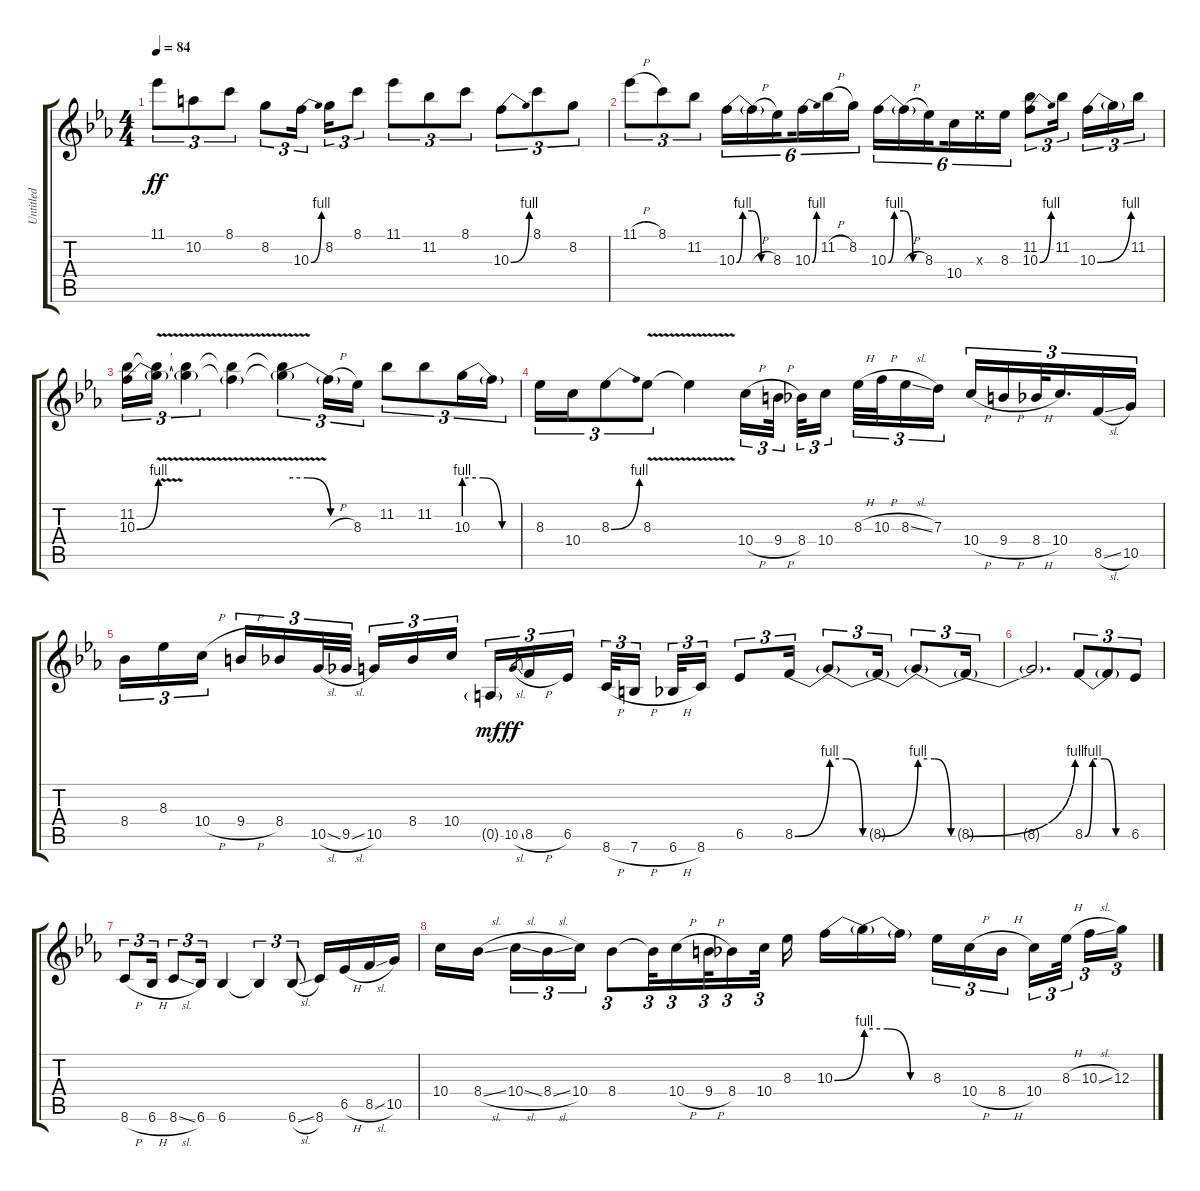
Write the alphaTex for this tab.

\track ("Untitled" "Untitled") {instrument overdrivenguitar}
\staff {score tabs}
\tuning (E4 B3 G3 D3 A2 E2) {hide}
\ts (4 4)
\tempo 84
\clef g2
\ks eb
11.1.8{tu (3 2) dy ff} 10.2.8{tu (3 2)} 8.1.8{tu (3 2)} 8.2.8{tu (3 2)} 10.3{be (bend 0 0 60 4)}.16{tu (3 2) beam splitsecondary} 8.2.16{tu (3 2)} 8.1.8{tu (3 2)} 11.1.8{tu (3 2)} 11.2.8{tu (3 2)} 8.1.8{tu (3 2)} 10.3{be (bend 0 0 60 4)}.8{tu (3 2)} 8.1.8{tu (3 2)} 8.2.8{tu (3 2)} |
11.1{h}.8{tu (3 2)} 8.1.8{tu (3 2)} 11.2.8{tu (3 2)} 10.3{be (custom 0 0 10 4 25 4 40 0 60 0)}.16{tu (6 4)} 10.3{h t}.16{tu (6 4)} 8.3.16{tu (6 4) beam splitsecondary} 10.3{be (bend 0 0 60 4)}.16{tu (6 4)} 11.2{h}.16{tu (6 4)} 8.2.16{tu (6 4)} 10.3{be (custom 0 0 10 4 25 4 40 0 60 0)}.16{tu (6 4)} 10.3{h t}.16{tu (6 4)} 8.3.16{tu (6 4) beam splitsecondary} 10.4.16{tu (6 4)} 8.3{x}.16{tu (6 4)} 8.3.16{tu (6 4)} (11.2 10.3{be (bend 0 0 60 4)}).8{tu (3 2)} 11.2.16{tu (3 2) beam splitsecondary} 10.3{be (bend 0 0 60 4)}.16{tu (3 2)} 10.3{t}.16{tu (3 2)} 11.2.16{tu (3 2)} |
(11.2 10.3{be (bend 0 0 60 4)}).16{tu (3 2)} (11.2{v t} 10.3{v t}).16{tu (3 2)} (11.2{v t} 10.3{v t}).4{tu (3 2)} (11.2{v t} 10.3{v t}).4 (11.2{t} 10.3{be (custom 0 4 20 4 40 0 60 0) t}).4{tu (3 2)} 10.3{h t}.16{tu (3 2)} 8.3.16{tu (3 2)} 11.2.8{tu (3 2)} 11.2.8{tu (3 2)} 10.3{be (custom 0 4 20 4 40 0 60 0)}.16{tu (3 2)} 10.3{t}.16{tu (3 2)} |
8.3.16{tu (3 2)} 10.4.16{tu (3 2)} 8.3{be (bend 0 0 60 4)}.8{tu (3 2)} 8.3{v}.8{tu (3 2)} 8.3{v t}.4 10.4{h}.16{tu (3 2)} 9.4{h}.32{tu (3 2) beam splitsecondary} 8.4.32{tu (3 2)} 10.4.16{tu (3 2) beam splitsecondary} 8.3{h}.32{tu (3 2)} 10.3{h}.32{tu (3 2)} 8.3{sl}.16{tu (3 2)} 7.3.16{tu (3 2)} 10.4{h}.16{tu (3 2)} 9.4{h}.16{tu (3 2)} 8.4{h}.32{tu (3 2)} 10.4.16{d tu (3 2)} 8.5{sl}.16{tu (3 2)} 10.5.16{tu (3 2)} |
8.4.16{tu (3 2)} 8.3.16{tu (3 2)} 10.4{h}.16{tu (3 2) beam splitsecondary} 9.4{h}.16{tu (3 2)} 8.4.16{tu (3 2)} 10.5{sl}.32{tu (3 2)} 9.5{sl}.32{tu (3 2)} 10.5.16{tu (3 2)} 8.4.16{tu (3 2)} 10.4.16{tu (3 2) beam splitsecondary} 0.5{g}.16{tu (3 2) dy mf} 10.5{sl}.8{gr dy ff} 8.5{h}.16{tu (3 2)} 6.5.16{tu (3 2)} 8.6{h}.32{tu (3 2)} 7.6{h}.16{tu (3 2) beam splitsecondary} 6.6{h}.32{tu (3 2)} 8.6.16{tu (3 2)} 6.5.8{tu (3 2)} 8.5{be (bend 0 0 60 4)}.16{tu (3 2)} 8.5{be (custom 0 4 20 4 40 0 60 0) t}.8{tu (3 2)} 8.5{be (bend 0 0 60 4) t}.16{tu (3 2)} 8.5{be (custom 0 4 20 4 40 0 60 0) t}.8{tu (3 2)} 8.5{be (bend 0 0 60 4) t}.16{tu (3 2)} |
8.5{t}.2{d} 8.5{be (custom 0 0 10 4 25 4 40 0 60 0)}.8{tu (3 2)} 8.5{t}.8{tu (3 2)} 6.5.8{tu (3 2)} |
8.6{h}.8{tu (3 2)} 6.6{h}.16{tu (3 2)} 8.6{sl}.8{tu (3 2)} 6.6.16{tu (3 2)} 6.6.4 6.6{t}.4{tu (3 2)} 6.6{sl}.8{tu (3 2)} 8.6.16 6.5{h}.16 8.5{sl}.16 10.5.16 |
10.4.16 8.4{sl}.16{beam splitsecondary} 10.4{sl}.16{tu (3 2)} 8.4{sl}.16{tu (3 2)} 10.4.16{tu (3 2)} 8.4.8{tu (3 2)} 8.4{t}.32{tu (3 2)} 10.4{h}.16{tu (3 2)} 9.4{h}.32{tu (3 2)} 8.4.16{tu (3 2)} 10.4.32{tu (3 2) beam splitsecondary} 8.3.16 10.3{be (bend 0 0 60 4)}.16 10.3{be (custom 0 4 20 4 40 0 60 0) t}.16 10.3{t}.16{beam splitsecondary} 8.3.16{tu (3 2)} 10.4{h}.16{tu (3 2)} 8.4{h}.16{tu (3 2) beam splitsecondary} 10.4.16{tu (3 2)} 8.3{h}.32{tu (3 2) beam splitsecondary} 10.3{sl}.16{tu (3 2)} 12.3.16{tu (3 2)}
